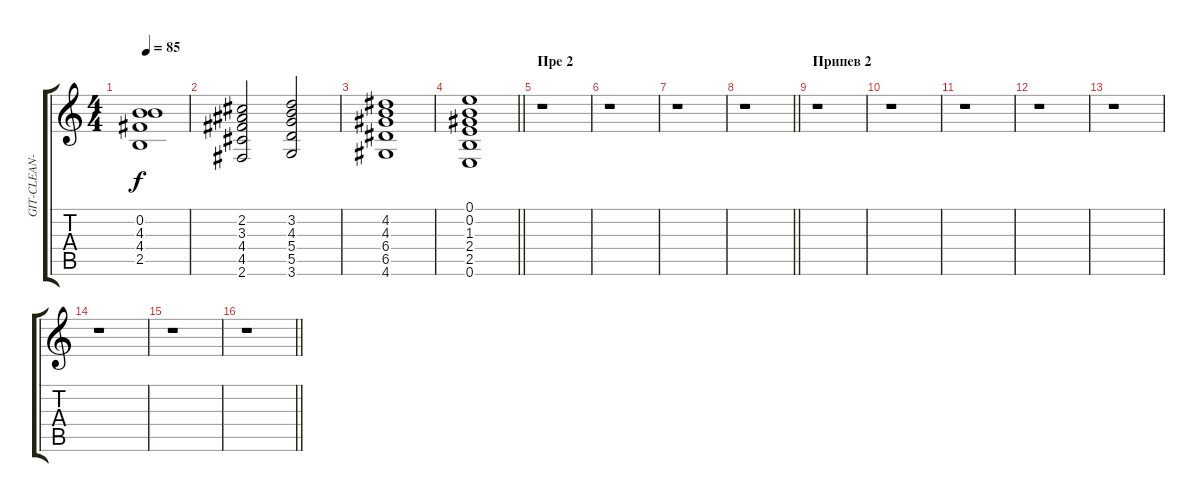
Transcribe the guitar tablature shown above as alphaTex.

\track ("GIT-CLEAN-RITM" "GIT-CLEAN-") {instrument electricguitarclean}
\staff {score tabs}
\tuning (E4 B3 G3 D3 A2 E2) {hide}
\ts (4 4)
\tempo 85
\clef g2
\ks c
(0.2 4.3 4.4 2.5).1{dy f} |
(2.2 3.3 4.4 4.5 2.6).2 (3.2 4.3 5.4 5.5 3.6).2 |
(4.2 4.3 6.4 6.5 4.6).1 |
\barLineRight lightlight
(0.1 0.2 1.3 2.4 2.5 0.6).1 |
\section ("" "Пре 2")
r.1 |
r.1 |
r.1 |
\barLineRight lightlight
r.1 |
\section ("" "Припев 2")
r.1 |
r.1 |
r.1 |
r.1 |
r.1 |
r.1 |
r.1 |
\barLineRight lightlight
r.1
